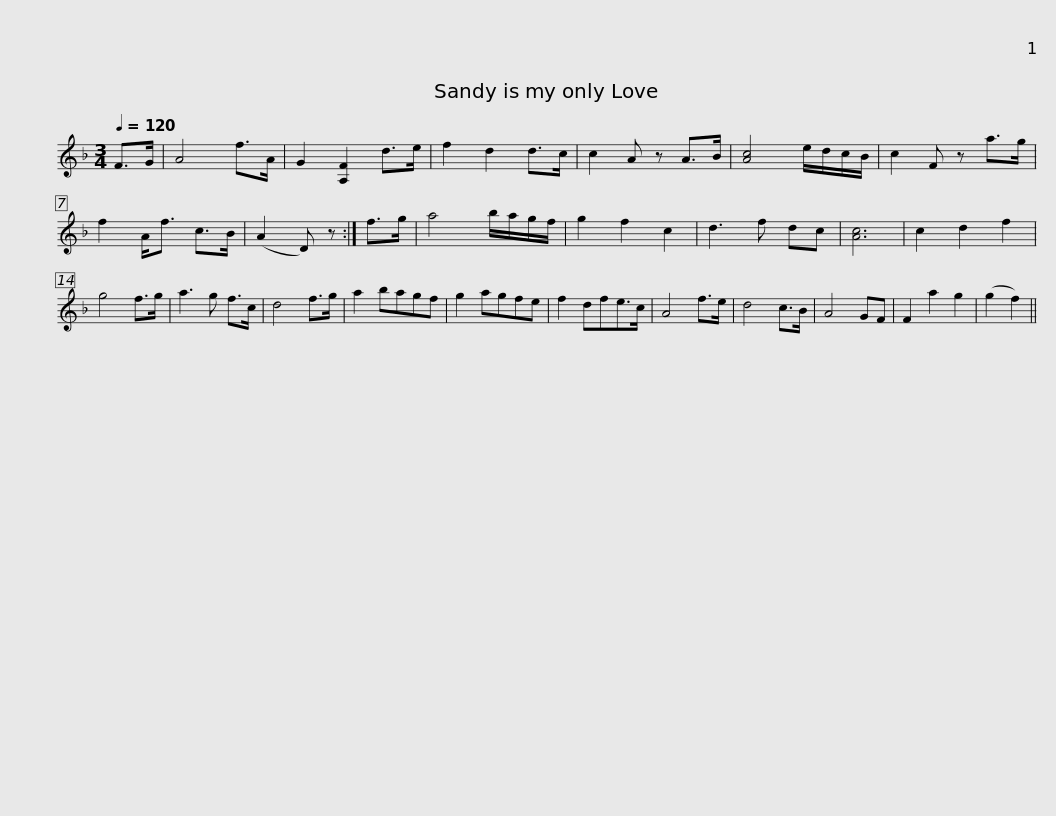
X:1
L:1/8
Q:1/4=120
M:3/4
I:linebreak $
K:F
V:1 treble
V:1
 F>G | A4 f>A | G2 [A,F]2 d>e | f2 d2 d>c | c2 A z A>B | %5
 [Ac]4 e/d/c/B/ | c2 F z a>g | f2 A<f c>B | (A2 D) z :|$ f>g | %10
 a4 b/a/g/f/ | g2 f2 c2 | d3 f dc | [Ac]6 | c2 d2 f2 | %15
 g4 f>g | a3 g f>c | d4 f>g | a2 bagf |$ g2 agfe | %20
 f2 dfe>c | A4 f>e | d4 c>B | A4 GF | F2 a2 g2 | %25
 (g2 f2) || %26
